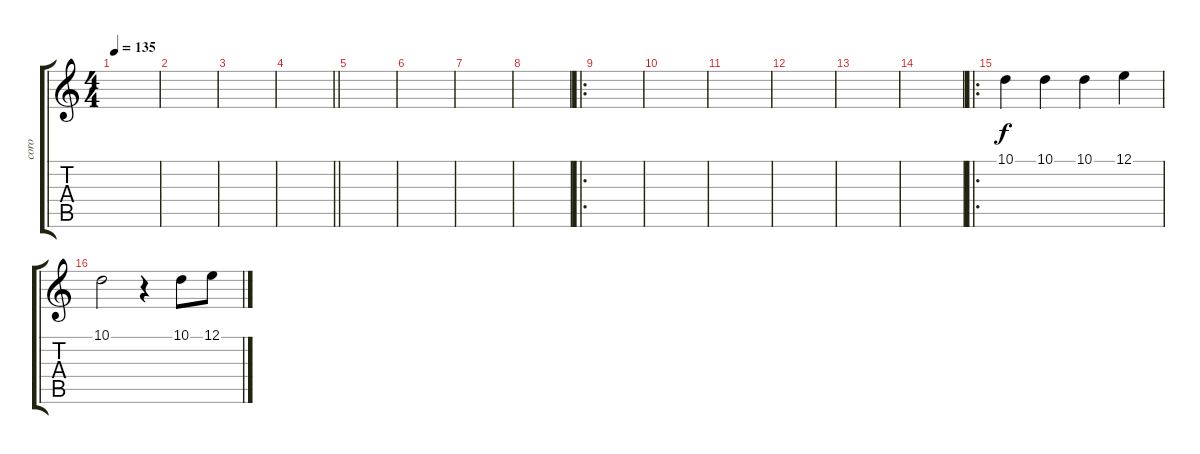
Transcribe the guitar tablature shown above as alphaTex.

\track ("coro" "coro") {instrument electricgrandpiano}
\staff {score tabs}
\tuning (E4 B3 G3 D3 A2 E2) {hide}
\ts (4 4)
\tempo 135
\clef g2
\ks c
|
|
|
\barLineRight lightlight
|
|
|
|
|
\ro
|
|
|
|
|
|
\ro
10.1.4 10.1.4 10.1.4 12.1.4 |
10.1.2 r.4 10.1.8 12.1.8
